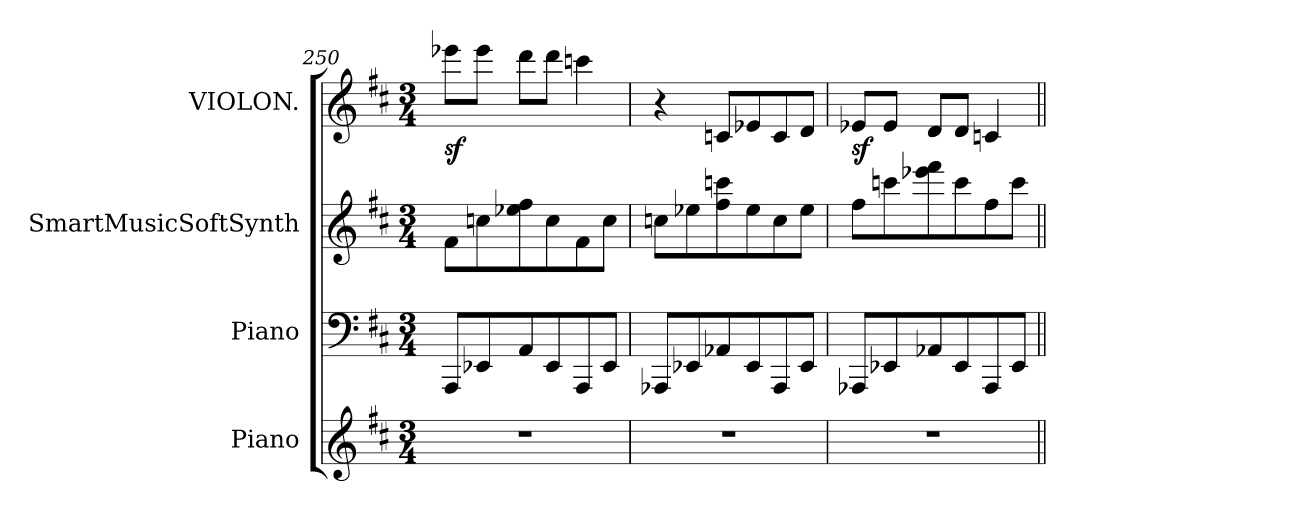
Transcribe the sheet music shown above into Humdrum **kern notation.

**kern	**kern	**kern	**kern	**dynam
*part4	*part3	*part2	*part1	*part1
*staff4	*staff3	*staff2	*staff1	*staff1
*I"Piano	*I"Piano	*I"SmartMusicSoftSynth	*I"VIOLON.	*
*I'P.	*	*	*	*
*clefG2	*clefF4	*clefG2	*clefG2	*
*k[f#c#]	*k[f#c#]	*k[f#c#]	*k[f#c#]	*
*M3/4	*M3/4	*M3/4	*M3/4	*
=250	=250	=250	=250	=250
2.r	8AAA/L	8f#\L	8eee-X\L	sf
.	8EE-X/	8ccn\	8eee-\J	.
.	8AA/	8ee-X\ 8ff#\	8ddd\L	.
.	8EE-/	8cc\	8ddd\J	.
.	8AAA/	8f#\	4cccn\	.
.	8EE-/J	8cc\J	.	.
=251	=251	=251	=251	=251
2.r	8AAA-X/L	8ccn\L	4r	.
.	8EE-X/	8ee-X\	.	.
.	8AA-X/	8ff#\ 8cccn\	8cn/L	.
.	8EE-/	8ee-\	8e-X/	.
.	8AAA-/	8cc\	8c/	.
.	8EE-/J	8ee-\J	8d/J	.
=252	=252	=252	=252	=252
2.r	8AAA-X/L	8ff#\L	8e-X/L	sf
.	8EE-X/	8cccn\	8e-/J	.
.	8AA-X/	8eee-X\ 8fff#\	8d/L	.
.	8EE-/	8ccc\	8d/J	.
.	8AAA-/	8ff#\	4cn/	.
.	8EE-/J	8ccc\J	.	.
=||	=||	=||	=||	=||
*-	*-	*-	*-	*-
